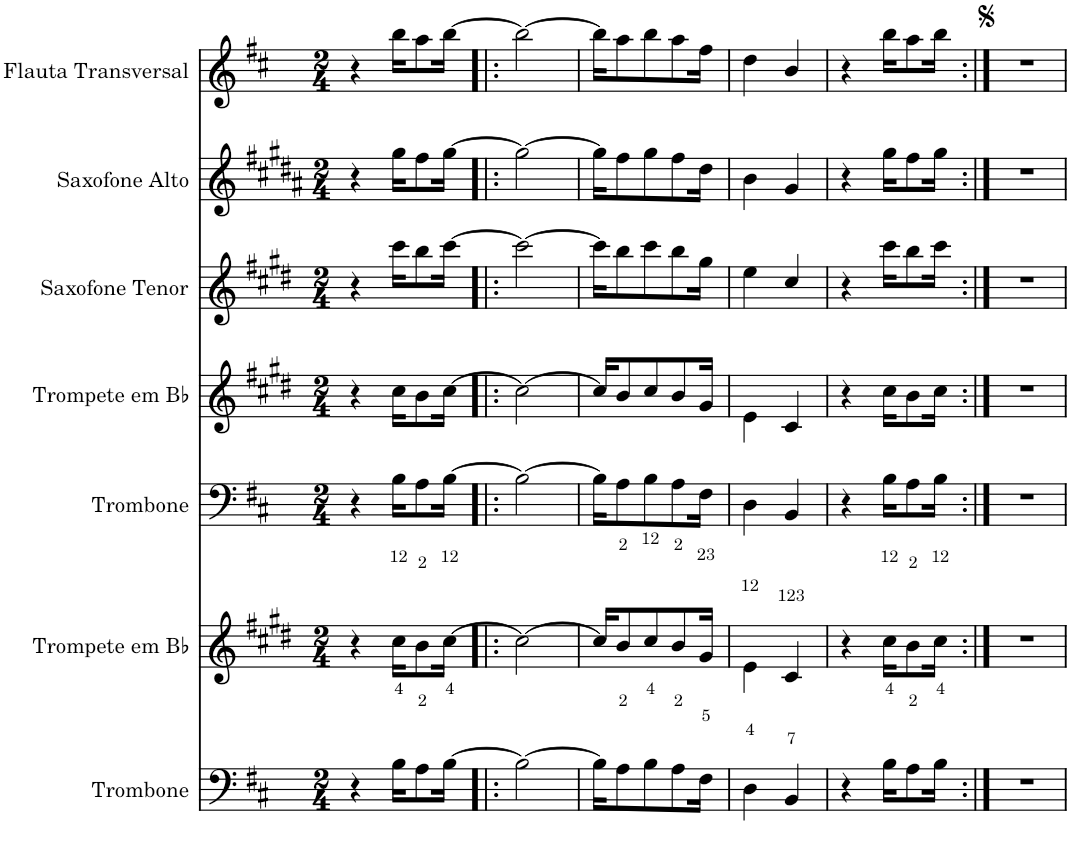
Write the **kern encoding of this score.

**kern	**kern	**kern	**kern	**kern	**kern	**kern
*part7	*part6	*part5	*part4	*part3	*part2	*part1
*staff7	*staff6	*staff5	*staff4	*staff3	*staff2	*staff1
*I"Trombone	*I"Trompete em Bb	*I"Trombone	*I"Trompete em Bb	*I"Saxofone Tenor	*I"Saxofone Alto	*I"Flauta Transversal
*I'Tbn.	*I'Tpt. em Bb	*I'Tbn.	*I'Tpt. em Bb	*I'Sax. Tn.	*	*I'Fl.
*clefF4	*clefG2	*clefF4	*clefG2	*clefG2	*clefG2	*clefG2
*	*Trd1c2	*	*Trd1c2	*Trd8c14	*Trd5c9	*
*k[f#c#]	*k[f#c#g#d#]	*k[f#c#]	*k[f#c#g#d#]	*k[f#c#g#d#]	*k[f#c#g#d#a#]	*k[f#c#]
*D:	*E:	*D:	*E:	*E:	*B:	*D:
*M2/4	*M2/4	*M2/4	*M2/4	*M2/4	*M2/4	*M2/4
=1	=1	=1	=1	=1	=1	=1
4r	4r	4r	4r	4r	4r	4r
16B\KL	16cc#\KL	16B\KL	16cc#\KL	16ccc#\KL	16gg#\KL	16bb\KL
8A\	8b\	8A\	8b\	8bb\	8ff#\	8aa\
[16B\Jk	[16cc#\Jk	[16B\Jk	[16cc#\Jk	[16ccc#\Jk	[16gg#\Jk	[16bb\Jk
=2!|:	=2!|:	=2!|:	=2!|:	=2!|:	=2!|:	=2!|:
2B\_	2cc#\_	2B\_	2cc#\_	2ccc#\_	2gg#\_	2bb\_
=3	=3	=3	=3	=3	=3	=3
16B\KL]	16cc#/KL]	16B\KL]	16cc#/KL]	16ccc#\KL]	16gg#\KL]	16bb\KL]
8A\	8b/	8A\	8b/	8bb\	8ff#\	8aa\
8B\	8cc#/	8B\	8cc#/	8ccc#\	8gg#\	8bb\
8A\	8b/	8A\	8b/	8bb\	8ff#\	8aa\
16F#\Jk	16g#/Jk	16F#\Jk	16g#/Jk	16gg#\Jk	16dd#\Jk	16ff#\Jk
=4	=4	=4	=4	=4	=4	=4
4D\	4e\	4D\	4e\	4ee\	4b\	4dd\
4BB/	4c#/	4BB/	4c#/	4cc#/	4g#/	4b/
=5	=5	=5	=5	=5	=5	=5
4r	4r	4r	4r	4r	4r	4r
16B\KL	16cc#\KL	16B\KL	16cc#\KL	16ccc#\KL	16gg#\KL	16bb\KL
8A\	8b\	8A\	8b\	8bb\	8ff#\	8aa\
16B\Jk	16cc#\Jk	16B\Jk	16cc#\Jk	16ccc#\Jk	16gg#\Jk	16bb\Jk
=6:|!	=6:|!	=6:|!	=6:|!	=6:|!	=6:|!	=6:|!
2r	2r	2r	2r	2r	2r	2r
=	=	=	=	=	=	=
*-	*-	*-	*-	*-	*-	*-
